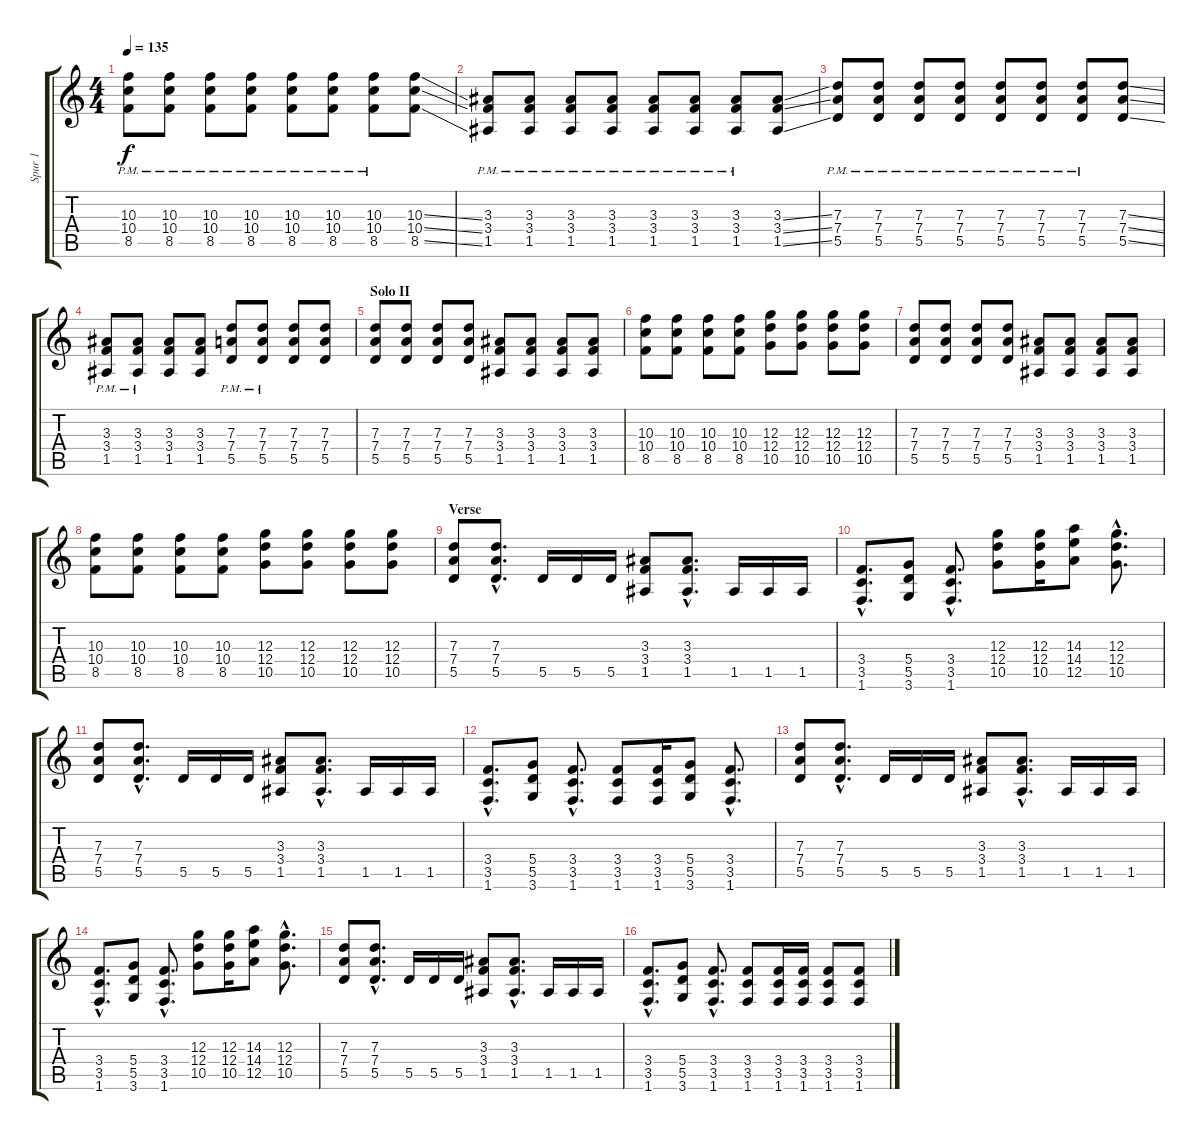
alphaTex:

\track ("Spur 1" "Spur 1") {instrument distortionguitar}
\staff {score tabs}
\tuning (E4 B3 G3 D3 A2 E2) {hide}
\ts (4 4)
\tempo 135
\clef g2
\ks c
(10.3{pm} 10.4{pm} 8.5{pm}).8{dy f} (10.3{pm} 10.4{pm} 8.5{pm}).8 (10.3{pm} 10.4{pm} 8.5{pm}).8 (10.3{pm} 10.4{pm} 8.5{pm}).8 (10.3{pm} 10.4{pm} 8.5{pm}).8 (10.3{pm} 10.4{pm} 8.5{pm}).8 (10.3{pm} 10.4{pm} 8.5{pm}).8 (10.3{ss} 10.4{ss} 8.5{ss}).8 |
(3.3{pm} 3.4{pm} 1.5{pm}).8 (3.3{pm} 3.4{pm} 1.5{pm}).8 (3.3{pm} 3.4{pm} 1.5{pm}).8 (3.3{pm} 3.4{pm} 1.5{pm}).8 (3.3{pm} 3.4{pm} 1.5{pm}).8 (3.3{pm} 3.4{pm} 1.5{pm}).8 (3.3{pm} 3.4{pm} 1.5{pm}).8 (3.3{ss} 3.4{ss} 1.5{ss}).8 |
(7.3{pm} 7.4{pm} 5.5{pm}).8 (7.3{pm} 7.4{pm} 5.5{pm}).8 (7.3{pm} 7.4{pm} 5.5{pm}).8 (7.3{pm} 7.4{pm} 5.5{pm}).8 (7.3{pm} 7.4{pm} 5.5{pm}).8 (7.3{pm} 7.4{pm} 5.5{pm}).8 (7.3{pm} 7.4{pm} 5.5{pm}).8 (7.3{ss} 7.4{ss} 5.5{ss}).8 |
(3.3{pm} 3.4{pm} 1.5{pm}).8 (3.3{pm} 3.4{pm} 1.5{pm}).8 (3.3 3.4 1.5).8 (3.3 3.4 1.5).8 (7.3{pm} 7.4{pm} 5.5{pm}).8 (7.3{pm} 7.4{pm} 5.5{pm}).8 (7.3 7.4 5.5).8 (7.3 7.4 5.5).8 |
\section ("" "Solo II")
(7.3 7.4 5.5).8 (7.3 7.4 5.5).8 (7.3 7.4 5.5).8 (7.3 7.4 5.5).8 (3.3 3.4 1.5).8 (3.3 3.4 1.5).8 (3.3 3.4 1.5).8 (3.3 3.4 1.5).8 |
(10.3 10.4 8.5).8 (10.3 10.4 8.5).8 (10.3 10.4 8.5).8 (10.3 10.4 8.5).8 (12.3 12.4 10.5).8 (12.3 12.4 10.5).8 (12.3 12.4 10.5).8 (12.3 12.4 10.5).8 |
(7.3 7.4 5.5).8 (7.3 7.4 5.5).8 (7.3 7.4 5.5).8 (7.3 7.4 5.5).8 (3.3 3.4 1.5).8 (3.3 3.4 1.5).8 (3.3 3.4 1.5).8 (3.3 3.4 1.5).8 |
(10.3 10.4 8.5).8 (10.3 10.4 8.5).8 (10.3 10.4 8.5).8 (10.3 10.4 8.5).8 (12.3 12.4 10.5).8 (12.3 12.4 10.5).8 (12.3 12.4 10.5).8 (12.3 12.4 10.5).8 |
\section ("" "Verse")
(7.3 7.4 5.5).8 (7.3{hac} 7.4{hac} 5.5{hac}).8{d} 5.5.16 5.5.16 5.5.16 (3.3 3.4 1.5).8 (3.3{hac} 3.4{hac} 1.5{hac}).8{d} 1.5.16 1.5.16 1.5.16 |
(3.4{hac} 3.5{hac} 1.6{hac}).8{d} (5.4 5.5 3.6).8 (3.4{hac} 3.5{hac} 1.6{hac}).8{d} (12.3 12.4 10.5).8 (12.3 12.4 10.5).16 (14.3 14.4 12.5).8 (12.3{hac} 12.4{hac} 10.5{hac}).8{d} |
(7.3 7.4 5.5).8 (7.3{hac} 7.4{hac} 5.5{hac}).8{d} 5.5.16 5.5.16 5.5.16 (3.3 3.4 1.5).8 (3.3{hac} 3.4{hac} 1.5{hac}).8{d} 1.5.16 1.5.16 1.5.16 |
(3.4{hac} 3.5{hac} 1.6{hac}).8{d} (5.4 5.5 3.6).8 (3.4{hac} 3.5{hac} 1.6{hac}).8{d} (3.4 3.5 1.6).8 (3.4 3.5 1.6).16 (5.4 5.5 3.6).8 (3.4{hac} 3.5{hac} 1.6{hac}).8{d} |
(7.3 7.4 5.5).8 (7.3{hac} 7.4{hac} 5.5{hac}).8{d} 5.5.16 5.5.16 5.5.16 (3.3 3.4 1.5).8 (3.3{hac} 3.4{hac} 1.5{hac}).8{d} 1.5.16 1.5.16 1.5.16 |
(3.4{hac} 3.5{hac} 1.6{hac}).8{d} (5.4 5.5 3.6).8 (3.4{hac} 3.5{hac} 1.6{hac}).8{d} (12.3 12.4 10.5).8 (12.3 12.4 10.5).16 (14.3 14.4 12.5).8 (12.3{hac} 12.4{hac} 10.5{hac}).8{d} |
(7.3 7.4 5.5).8 (7.3{hac} 7.4{hac} 5.5{hac}).8{d} 5.5.16 5.5.16 5.5.16 (3.3 3.4 1.5).8 (3.3{hac} 3.4{hac} 1.5{hac}).8{d} 1.5.16 1.5.16 1.5.16 |
(3.4{hac} 3.5{hac} 1.6{hac}).8{d} (5.4 5.5 3.6).8 (3.4{hac} 3.5{hac} 1.6{hac}).8{d} (3.4 3.5 1.6).8 (3.4 3.5 1.6).16 (3.4 3.5 1.6).16 (3.4 3.5 1.6).8 (3.4 3.5 1.6).8
